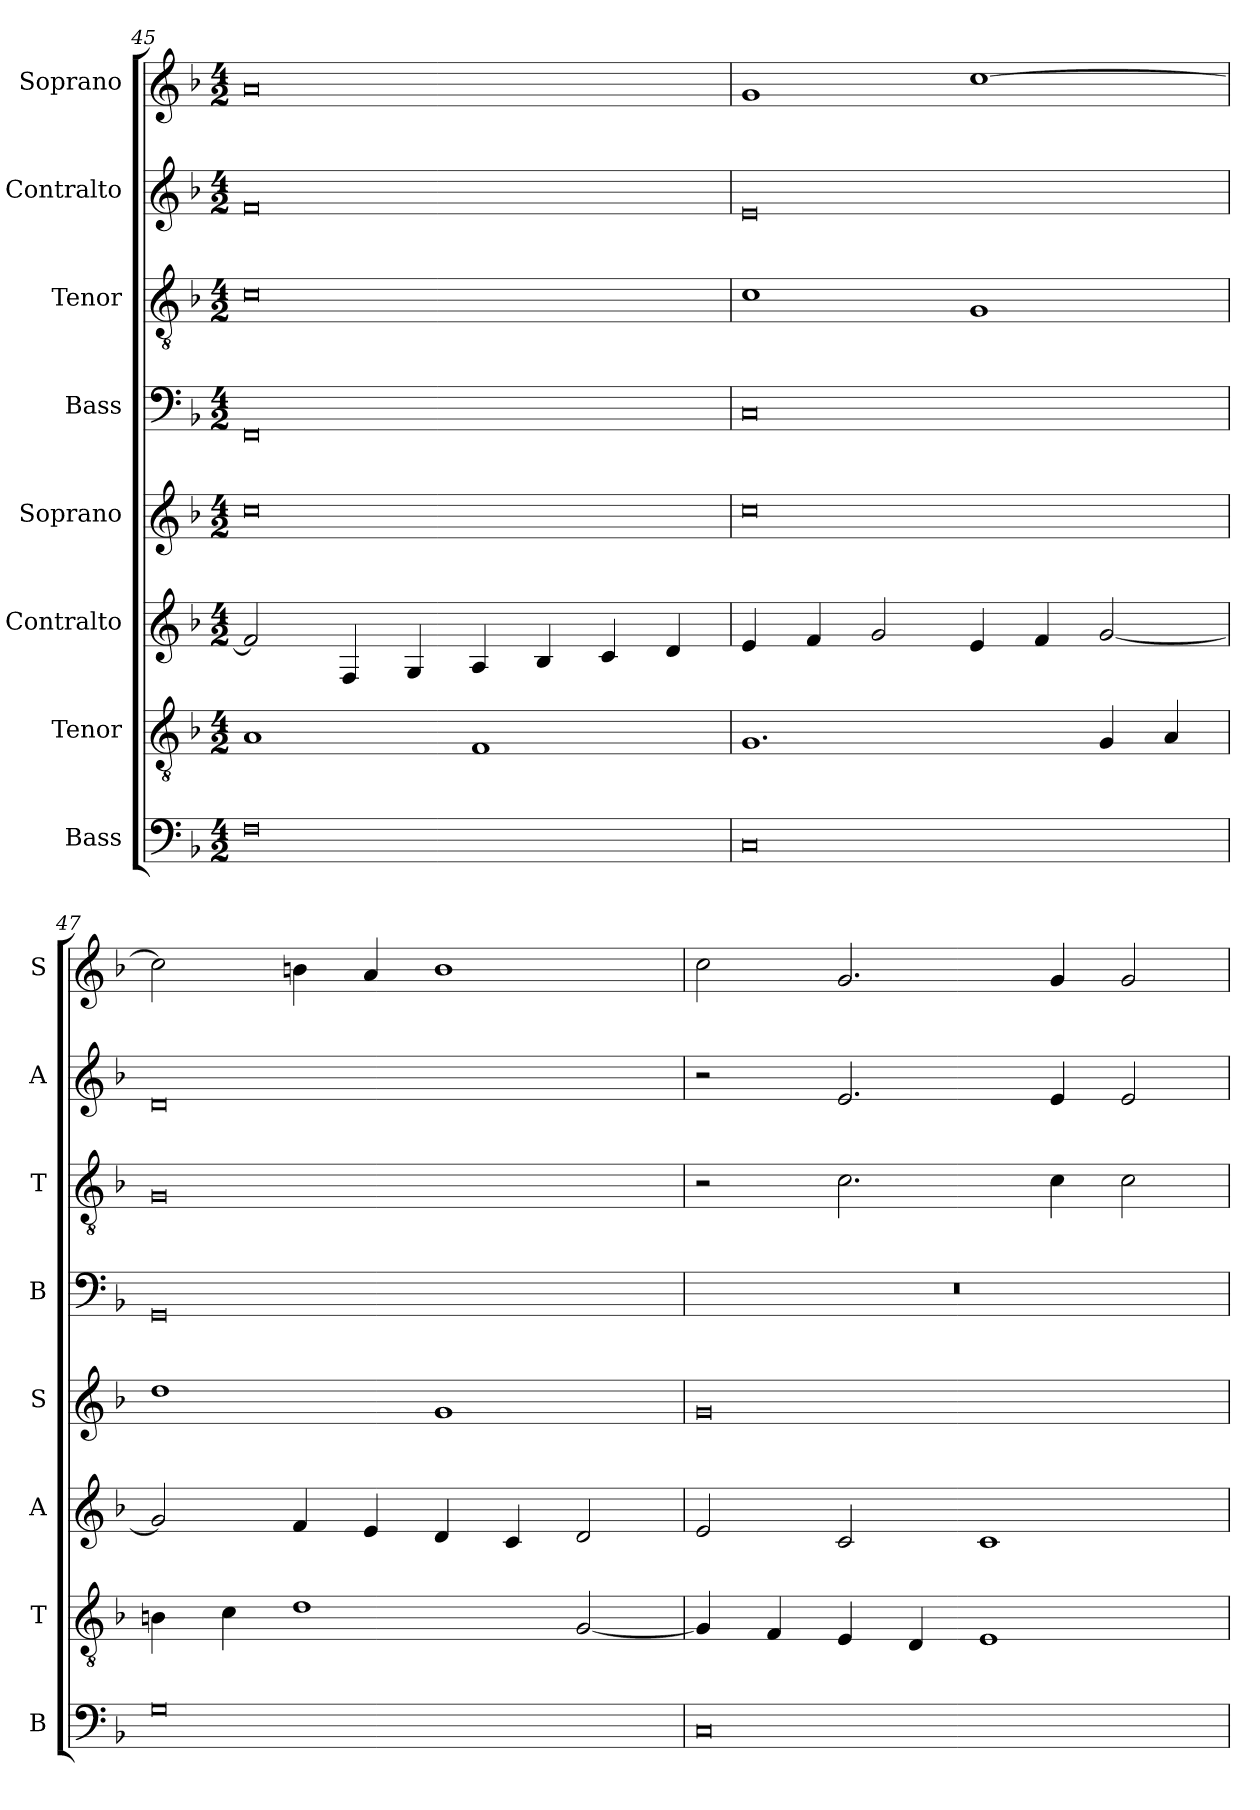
**kern	**kern	**kern	**kern	**kern	**kern	**kern	**kern
*part8	*part7	*part6	*part5	*part4	*part3	*part2	*part1
*staff8	*staff7	*staff6	*staff5	*staff4	*staff3	*staff2	*staff1
*I"Bass	*I"Tenor	*I"Contralto	*I"Soprano	*I"Bass	*I"Tenor	*I"Contralto	*I"Soprano
*I'B	*I'T	*I'A	*I'S	*I'B	*I'T	*I'A	*I'S
*clefF4	*clefGv2	*clefG2	*clefG2	*clefF4	*clefGv2	*clefG2	*clefG2
*k[b-]	*k[b-]	*k[b-]	*k[b-]	*k[b-]	*k[b-]	*k[b-]	*k[b-]
*F:ion	*F:ion	*F:ion	*F:ion	*F:ion	*F:ion	*F:ion	*F:ion
*M4/2	*M4/2	*M4/2	*M4/2	*M4/2	*M4/2	*M4/2	*M4/2
=45	=45	=45	=45	=45	=45	=45	=45
0F	1A	2f]	0cc	0FF	0c	0f	0a
.	.	4F	.	.	.	.	.
.	.	4G	.	.	.	.	.
.	1F	4A	.	.	.	.	.
.	.	4B-	.	.	.	.	.
.	.	4c	.	.	.	.	.
.	.	4d	.	.	.	.	.
=46	=46	=46	=46	=46	=46	=46	=46
0C	1.G	4e	0cc	0C	1c	0e	1g
.	.	4f	.	.	.	.	.
.	.	2g	.	.	.	.	.
.	.	4e	.	.	1G	.	[1cc
.	.	4f	.	.	.	.	.
.	4G	[2g	.	.	.	.	.
.	4A	.	.	.	.	.	.
=47	=47	=47	=47	=47	=47	=47	=47
0G	4Bn	2g]	1dd	0GG	0G	0d	2cc]
.	4c	.	.	.	.	.	.
.	1d	4f	.	.	.	.	4bn
.	.	4e	.	.	.	.	4a
.	.	4d	1g	.	.	.	1b
.	.	4c	.	.	.	.	.
.	[2G	2d	.	.	.	.	.
=48	=48	=48	=48	=48	=48	=48	=48
0C	4G]	2e	0g	0r	2r	2r	2cc
.	4F	.	.	.	.	.	.
.	4E	2c	.	.	2.c	2.e	2.g
.	4D	.	.	.	.	.	.
.	1E	1c	.	.	.	.	.
.	.	.	.	.	4c	4e	4g
.	.	.	.	.	2c	2e	2g
=	=	=	=	=	=	=	=
*-	*-	*-	*-	*-	*-	*-	*-
